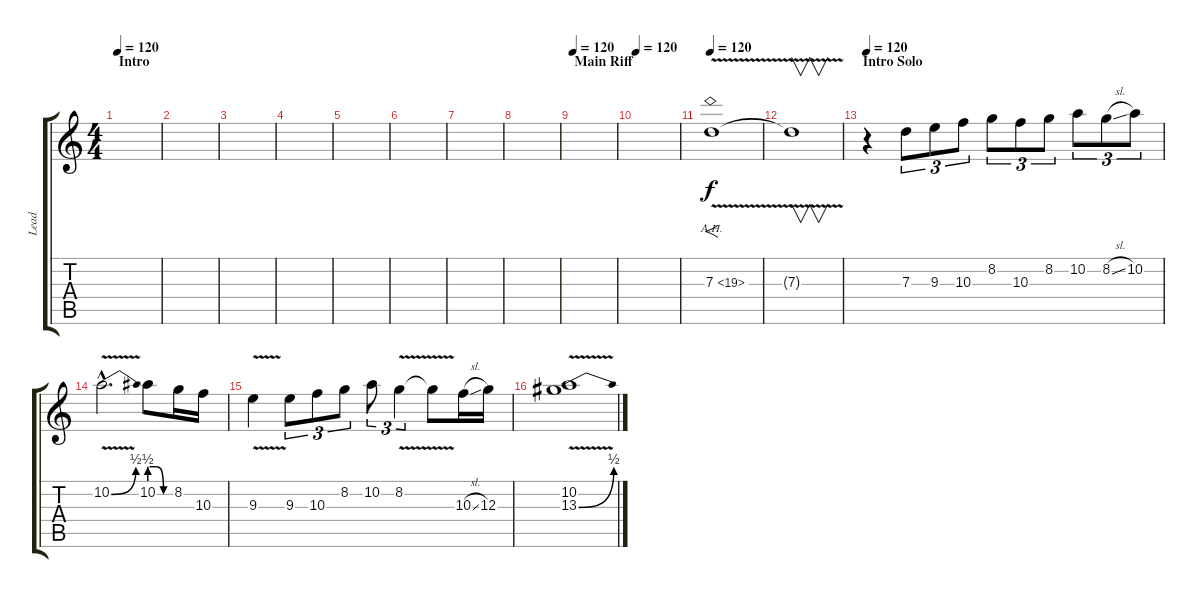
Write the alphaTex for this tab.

\track ("Lead" "Lead") {instrument distortionguitar}
\staff {score tabs}
\tuning (E4 B3 G3 D3 A2 E2) {hide}
\ts (4 4)
\section ("" "Intro")
\tempo 120
\tempo 90
\tempo 120
\clef g2
\ks c
|
|
|
|
|
|
|
|
\section ("" "Main Riff")
\tempo 120
|
\tempo 120
|
\tempo 120
7.3{ah 12 v}.1{f} |
7.3{t}.1{v} |
\section ("" "Intro Solo")
\tempo 120
r.4 7.3.8{tu (3 2)} 9.3.8{tu (3 2)} 10.3.8{tu (3 2)} 8.2.8{tu (3 2)} 10.3.8{tu (3 2)} 8.2.8{tu (3 2)} 10.2.8{tu (3 2)} 8.2{sl}.8{tu (3 2)} 10.2.8{tu (3 2)} |
10.2{be (bend 0 0 60 2) v hac}.2{d} 10.2{be (custom 0 2 20 2 40 0 60 0)}.8 8.2.16 10.3.16 |
9.3{v}.4 9.3.8{tu (3 2)} 10.3.8{tu (3 2)} 8.2.8{tu (3 2)} 10.2.8{tu (3 2)} 8.2{v}.4{tu (3 2)} 8.2{t}.8 10.3{sl}.16 12.3.16 |
(10.2 13.3{be (bend 0 0 60 2) v}).1
